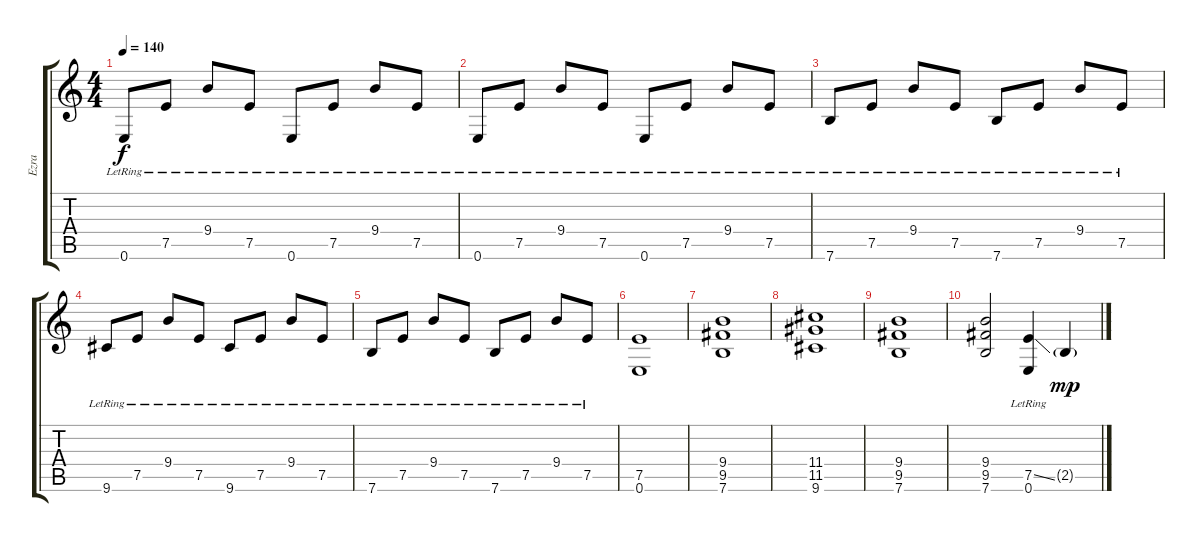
\track ("Ezra " "Ezra ") {instrument distortionguitar}
\staff {score tabs}
\tuning (E4 B3 G3 D3 A2 E2) {hide}
\ts (4 4)
\tempo 140
\clef g2
\ks c
0.6{lr}.8{dy f} 7.5{lr}.8 9.4{lr}.8 7.5{lr}.8 0.6{lr}.8 7.5{lr}.8 9.4{lr}.8 7.5{lr}.8 |
0.6{lr}.8 7.5{lr}.8 9.4{lr}.8 7.5{lr}.8 0.6{lr}.8 7.5{lr}.8 9.4{lr}.8 7.5{lr}.8 |
7.6{lr}.8 7.5{lr}.8 9.4{lr}.8 7.5{lr}.8 7.6{lr}.8 7.5{lr}.8 9.4{lr}.8 7.5{lr}.8 |
9.6{lr}.8 7.5{lr}.8 9.4{lr}.8 7.5{lr}.8 9.6{lr}.8 7.5{lr}.8 9.4{lr}.8 7.5{lr}.8 |
7.6{lr}.8 7.5{lr}.8 9.4{lr}.8 7.5{lr}.8 7.6{lr}.8 7.5{lr}.8 9.4{lr}.8 7.5{lr}.8 |
(7.5 0.6).1 |
(9.4 9.5 7.6).1 |
(11.4 11.5 9.6).1 |
(9.4 9.5 7.6).1 |
(9.4 9.5 7.6).2 (7.5{ss} 0.6{lr}).4 2.5{g}.4{dy mp}
